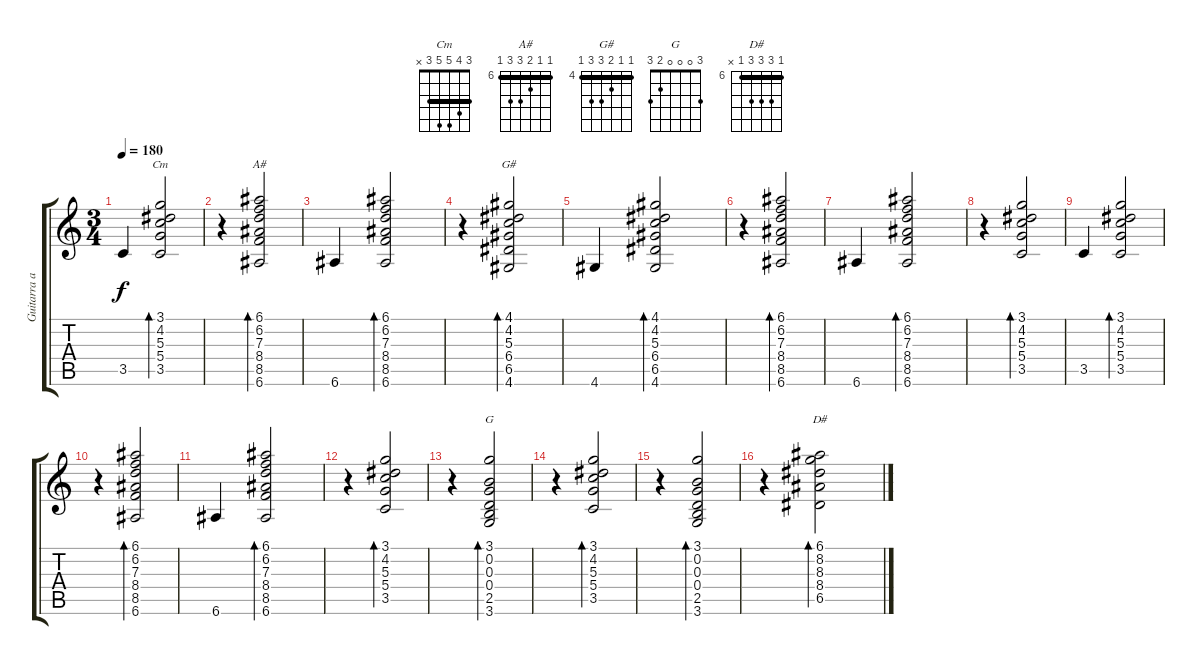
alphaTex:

\track ("Guitarra acústica" "Guitarra a") {instrument acousticguitarsteel}
\staff {score tabs}
\tuning (E4 B3 G3 D3 A2 E2) {hide}
\chord ("Cm" 3 4 5 5 3 x) {barre 3}
\chord ("A#" 6 6 7 8 8 6) {firstfret 6 barre 6}
\chord ("G#" 4 4 5 6 6 4) {firstfret 4 barre 4}
\chord ("G" 3 0 0 0 2 3)
\chord ("D#" 6 8 8 8 6 x) {firstfret 6 barre 6}
\ts (3 4)
\tempo 180
\clef g2
\ks c
3.5.4{dy f} (3.1 4.2 5.3 5.4 3.5).2{bd 240 ch "Cm"} |
r.4 (6.1 6.2 7.3 8.4 8.5 6.6).2{bd 240 ch "A#"} |
6.6.4 (6.1 6.2 7.3 8.4 8.5 6.6).2{bd 240} |
r.4 (4.1 4.2 5.3 6.4 6.5 4.6).2{bd 240 ch "G#"} |
4.6.4 (4.1 4.2 5.3 6.4 6.5 4.6).2{bd 240} |
r.4 (6.1 6.2 7.3 8.4 8.5 6.6).2{bd 240} |
6.6.4 (6.1 6.2 7.3 8.4 8.5 6.6).2{bd 240} |
r.4 (3.1 4.2 5.3 5.4 3.5).2{bd 240} |
3.5.4 (3.1 4.2 5.3 5.4 3.5).2{bd 240} |
r.4 (6.1 6.2 7.3 8.4 8.5 6.6).2{bd 240} |
6.6.4 (6.1 6.2 7.3 8.4 8.5 6.6).2{bd 240} |
r.4 (3.1 4.2 5.3 5.4 3.5).2{bd 480} |
r.4 (3.1 0.2 0.3 0.4 2.5 3.6).2{bd 480 ch "G"} |
r.4 (3.1 4.2 5.3 5.4 3.5).2{bd 480} |
r.4 (3.1 0.2 0.3 0.4 2.5 3.6).2{bd 480} |
r.4 (6.1 8.2 8.3 8.4 6.5).2{bd 480 ch "D#"}
